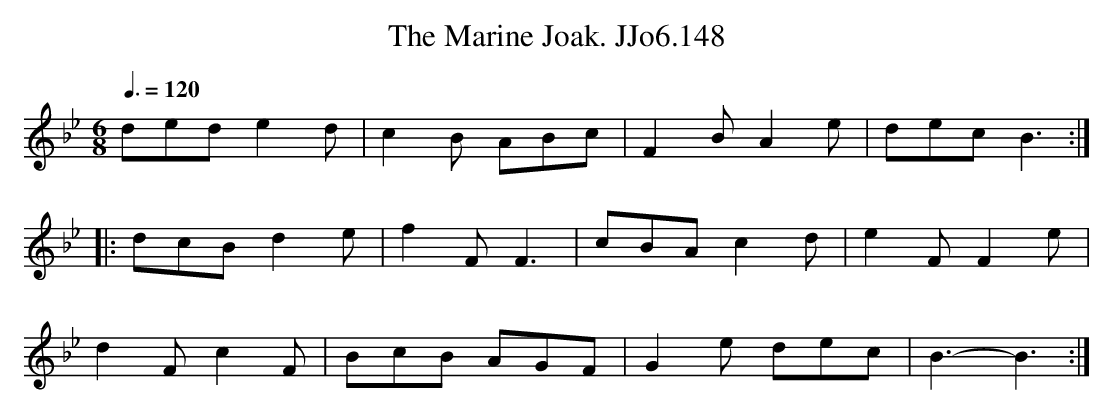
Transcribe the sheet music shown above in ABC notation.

X:1
T:Marine Joak. JJo6.148, The
M:6/8
L:1/8
Q:3/8=120
K:Bb
ded e2d | c2B ABc | F2B A2e | dec B3 :|
|: dcB d2e | f2F F3 | cBA c2d | e2F F2e |
d2F c2F | BcB AGF | G2e dec | B3- B3 :|
